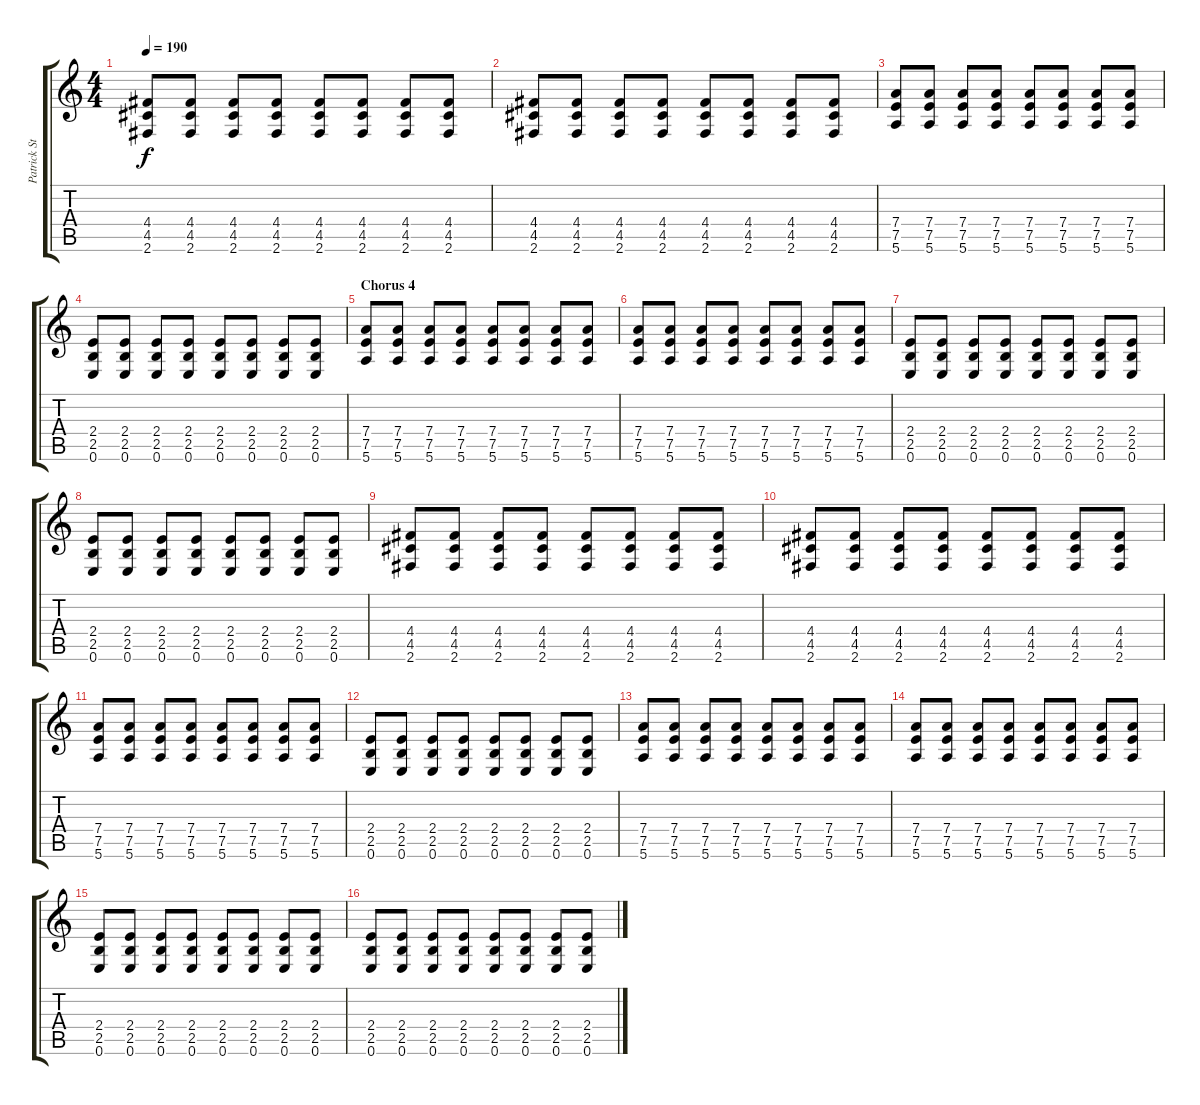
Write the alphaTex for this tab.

\track ("Patrick Stump (Rythmn Guitar)" "Patrick St") {instrument overdrivenguitar}
\staff {score tabs}
\tuning (E4 B3 G3 D3 A2 E2) {hide}
\ts (4 4)
\tempo 190
\clef g2
\ks c
(4.4 4.5 2.6).8{dy f} (4.4 4.5 2.6).8 (4.4 4.5 2.6).8 (4.4 4.5 2.6).8 (4.4 4.5 2.6).8 (4.4 4.5 2.6).8 (4.4 4.5 2.6).8 (4.4 4.5 2.6).8 |
(4.4 4.5 2.6).8 (4.4 4.5 2.6).8 (4.4 4.5 2.6).8 (4.4 4.5 2.6).8 (4.4 4.5 2.6).8 (4.4 4.5 2.6).8 (4.4 4.5 2.6).8 (4.4 4.5 2.6).8 |
(7.4 7.5 5.6).8 (7.4 7.5 5.6).8 (7.4 7.5 5.6).8 (7.4 7.5 5.6).8 (7.4 7.5 5.6).8 (7.4 7.5 5.6).8 (7.4 7.5 5.6).8 (7.4 7.5 5.6).8 |
(2.4 2.5 0.6).8 (2.4 2.5 0.6).8 (2.4 2.5 0.6).8 (2.4 2.5 0.6).8 (2.4 2.5 0.6).8 (2.4 2.5 0.6).8 (2.4 2.5 0.6).8 (2.4 2.5 0.6).8 |
\section ("" "Chorus 4")
(7.4 7.5 5.6).8 (7.4 7.5 5.6).8 (7.4 7.5 5.6).8 (7.4 7.5 5.6).8 (7.4 7.5 5.6).8 (7.4 7.5 5.6).8 (7.4 7.5 5.6).8 (7.4 7.5 5.6).8 |
(7.4 7.5 5.6).8 (7.4 7.5 5.6).8 (7.4 7.5 5.6).8 (7.4 7.5 5.6).8 (7.4 7.5 5.6).8 (7.4 7.5 5.6).8 (7.4 7.5 5.6).8 (7.4 7.5 5.6).8 |
(2.4 2.5 0.6).8 (2.4 2.5 0.6).8 (2.4 2.5 0.6).8 (2.4 2.5 0.6).8 (2.4 2.5 0.6).8 (2.4 2.5 0.6).8 (2.4 2.5 0.6).8 (2.4 2.5 0.6).8 |
(2.4 2.5 0.6).8 (2.4 2.5 0.6).8 (2.4 2.5 0.6).8 (2.4 2.5 0.6).8 (2.4 2.5 0.6).8 (2.4 2.5 0.6).8 (2.4 2.5 0.6).8 (2.4 2.5 0.6).8 |
(4.4 4.5 2.6).8 (4.4 4.5 2.6).8 (4.4 4.5 2.6).8 (4.4 4.5 2.6).8 (4.4 4.5 2.6).8 (4.4 4.5 2.6).8 (4.4 4.5 2.6).8 (4.4 4.5 2.6).8 |
(4.4 4.5 2.6).8 (4.4 4.5 2.6).8 (4.4 4.5 2.6).8 (4.4 4.5 2.6).8 (4.4 4.5 2.6).8 (4.4 4.5 2.6).8 (4.4 4.5 2.6).8 (4.4 4.5 2.6).8 |
(7.4 7.5 5.6).8 (7.4 7.5 5.6).8 (7.4 7.5 5.6).8 (7.4 7.5 5.6).8 (7.4 7.5 5.6).8 (7.4 7.5 5.6).8 (7.4 7.5 5.6).8 (7.4 7.5 5.6).8 |
(2.4 2.5 0.6).8 (2.4 2.5 0.6).8 (2.4 2.5 0.6).8 (2.4 2.5 0.6).8 (2.4 2.5 0.6).8 (2.4 2.5 0.6).8 (2.4 2.5 0.6).8 (2.4 2.5 0.6).8 |
(7.4 7.5 5.6).8 (7.4 7.5 5.6).8 (7.4 7.5 5.6).8 (7.4 7.5 5.6).8 (7.4 7.5 5.6).8 (7.4 7.5 5.6).8 (7.4 7.5 5.6).8 (7.4 7.5 5.6).8 |
(7.4 7.5 5.6).8 (7.4 7.5 5.6).8 (7.4 7.5 5.6).8 (7.4 7.5 5.6).8 (7.4 7.5 5.6).8 (7.4 7.5 5.6).8 (7.4 7.5 5.6).8 (7.4 7.5 5.6).8 |
(2.4 2.5 0.6).8 (2.4 2.5 0.6).8 (2.4 2.5 0.6).8 (2.4 2.5 0.6).8 (2.4 2.5 0.6).8 (2.4 2.5 0.6).8 (2.4 2.5 0.6).8 (2.4 2.5 0.6).8 |
(2.4 2.5 0.6).8 (2.4 2.5 0.6).8 (2.4 2.5 0.6).8 (2.4 2.5 0.6).8 (2.4 2.5 0.6).8 (2.4 2.5 0.6).8 (2.4 2.5 0.6).8 (2.4 2.5 0.6).8
